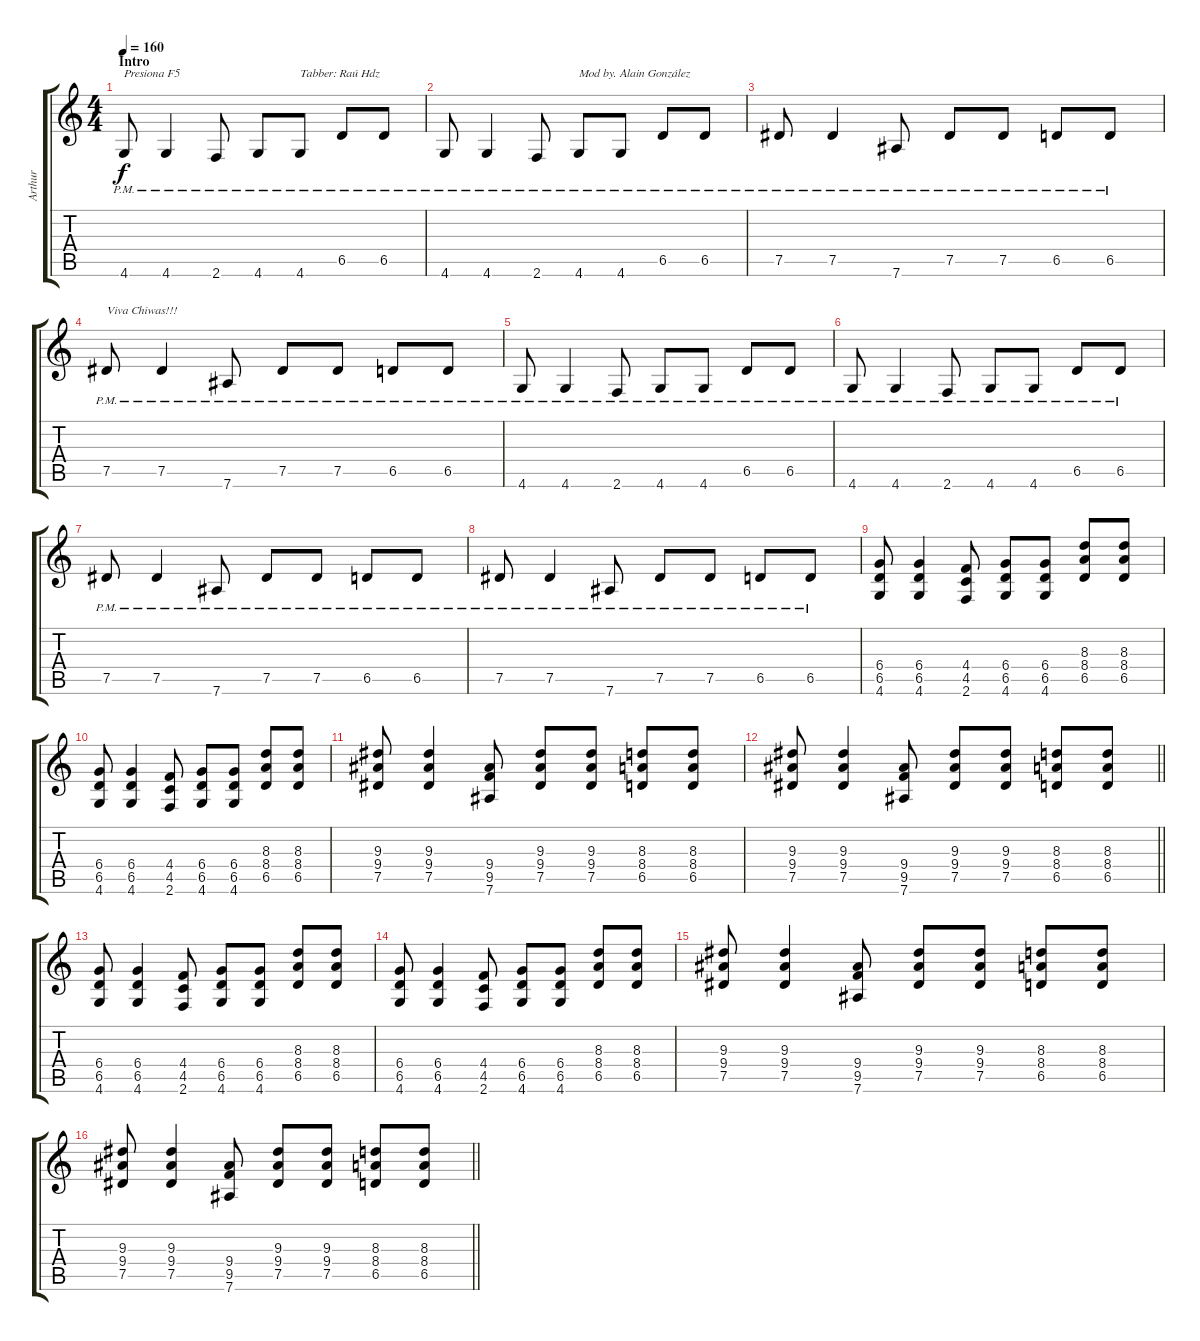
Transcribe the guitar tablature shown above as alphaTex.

\track ("Arthur" "Arthur") {instrument distortionguitar}
\staff {score tabs}
\tuning (Eb4 Bb3 Gb3 Db3 Ab2 Eb2) {hide}
\ts (4 4)
\section ("" "Intro")
\tempo 160
\clef g2
\ks c
4.6{pm}.8{txt "Presiona F5" dy f instrument distortionguitar} 4.6{pm}.4 2.6{pm}.8 4.6{pm}.8 4.6{pm}.8{txt "Tabber: Raú Hdz"} 6.5{pm}.8 6.5{pm}.8 |
4.6{pm}.8 4.6{pm}.4 2.6{pm}.8 4.6{pm}.8{txt "Mod by. Alain González"} 4.6{pm}.8 6.5{pm}.8 6.5{pm}.8 |
7.5{pm}.8 7.5{pm}.4 7.6{pm}.8 7.5{pm}.8 7.5{pm}.8 6.5{pm}.8 6.5{pm}.8 |
7.5{pm}.8{txt "Viva Chiwas!!!"} 7.5{pm}.4 7.6{pm}.8 7.5{pm}.8 7.5{pm}.8 6.5{pm}.8 6.5{pm}.8 |
4.6{pm}.8 4.6{pm}.4 2.6{pm}.8 4.6{pm}.8 4.6{pm}.8 6.5{pm}.8 6.5{pm}.8 |
4.6{pm}.8 4.6{pm}.4 2.6{pm}.8 4.6{pm}.8 4.6{pm}.8 6.5{pm}.8 6.5{pm}.8 |
7.5{pm}.8 7.5{pm}.4 7.6{pm}.8 7.5{pm}.8 7.5{pm}.8 6.5{pm}.8 6.5{pm}.8 |
7.5{pm}.8 7.5{pm}.4 7.6{pm}.8 7.5{pm}.8 7.5{pm}.8 6.5{pm}.8 6.5{pm}.8 |
(6.4 6.5 4.6).8 (6.4 6.5 4.6).4 (4.4 4.5 2.6).8 (6.4 6.5 4.6).8 (6.4 6.5 4.6).8 (8.3 8.4 6.5).8 (8.3 8.4 6.5).8 |
(6.4 6.5 4.6).8 (6.4 6.5 4.6).4 (4.4 4.5 2.6).8 (6.4 6.5 4.6).8 (6.4 6.5 4.6).8 (8.3 8.4 6.5).8 (8.3 8.4 6.5).8 |
(9.3 9.4 7.5).8 (9.3 9.4 7.5).4 (9.4 9.5 7.6).8 (9.3 9.4 7.5).8 (9.3 9.4 7.5).8 (8.3 8.4 6.5).8 (8.3 8.4 6.5).8 |
\barLineRight lightlight
(9.3 9.4 7.5).8 (9.3 9.4 7.5).4 (9.4 9.5 7.6).8 (9.3 9.4 7.5).8 (9.3 9.4 7.5).8 (8.3 8.4 6.5).8 (8.3 8.4 6.5).8 |
(6.4 6.5 4.6).8 (6.4 6.5 4.6).4 (4.4 4.5 2.6).8 (6.4 6.5 4.6).8 (6.4 6.5 4.6).8 (8.3 8.4 6.5).8 (8.3 8.4 6.5).8 |
(6.4 6.5 4.6).8 (6.4 6.5 4.6).4 (4.4 4.5 2.6).8 (6.4 6.5 4.6).8 (6.4 6.5 4.6).8 (8.3 8.4 6.5).8 (8.3 8.4 6.5).8 |
(9.3 9.4 7.5).8 (9.3 9.4 7.5).4 (9.4 9.5 7.6).8 (9.3 9.4 7.5).8 (9.3 9.4 7.5).8 (8.3 8.4 6.5).8 (8.3 8.4 6.5).8 |
\barLineRight lightlight
(9.3 9.4 7.5).8 (9.3 9.4 7.5).4 (9.4 9.5 7.6).8 (9.3 9.4 7.5).8 (9.3 9.4 7.5).8 (8.3 8.4 6.5).8 (8.3 8.4 6.5).8
